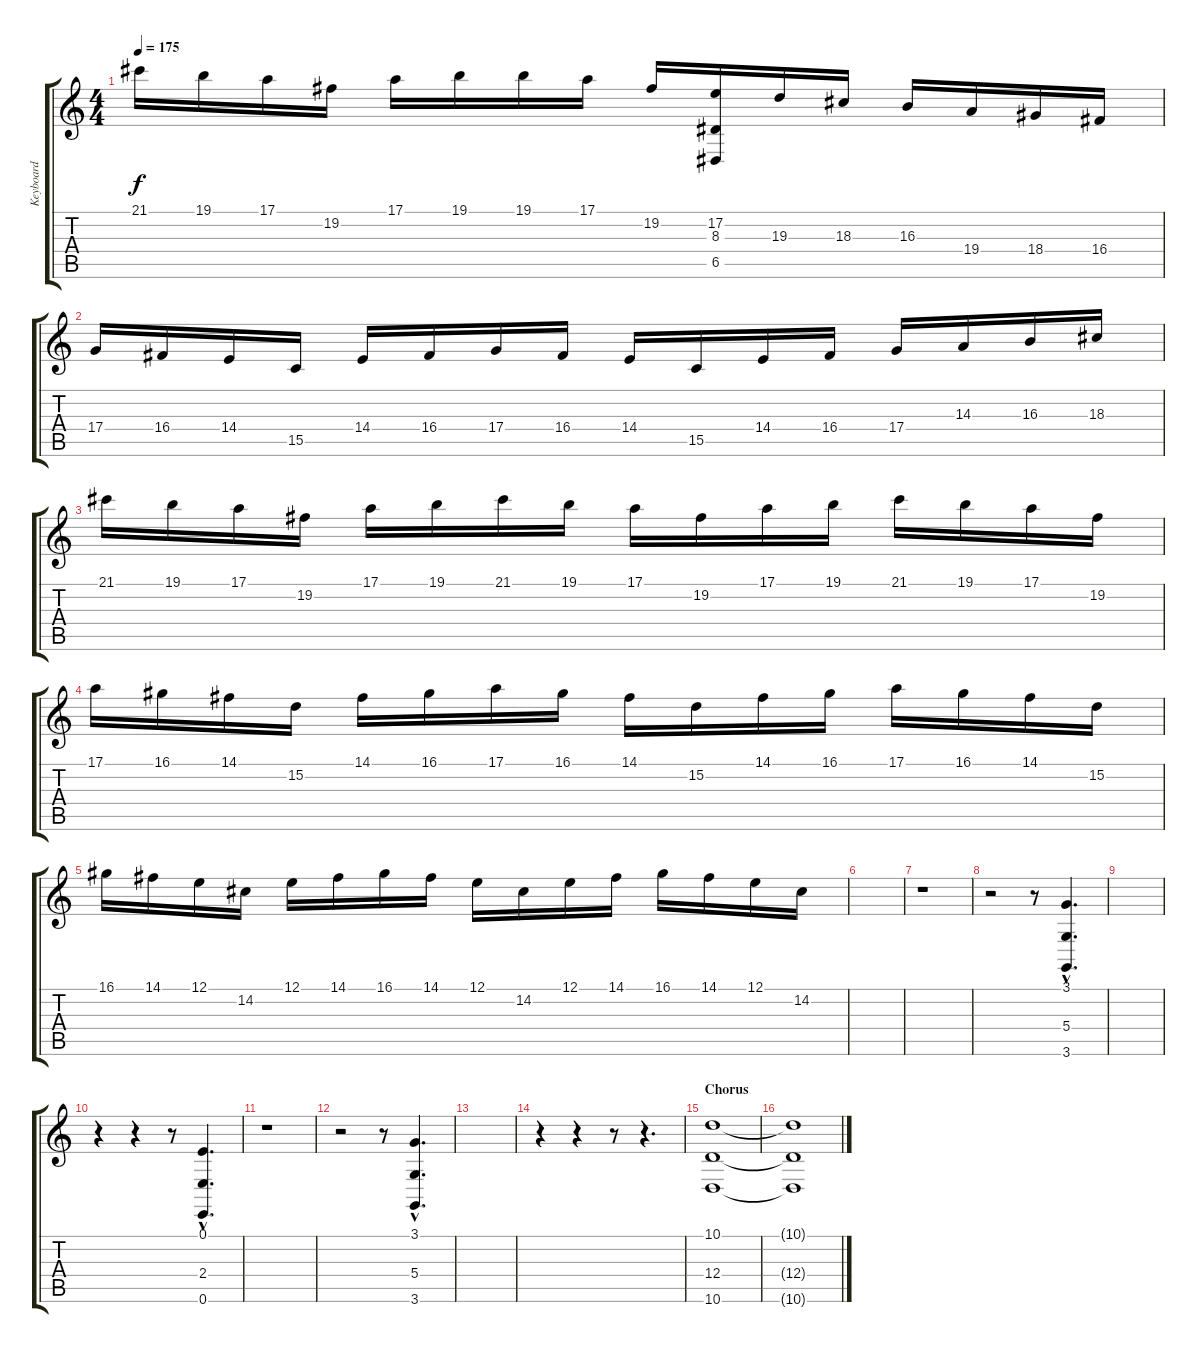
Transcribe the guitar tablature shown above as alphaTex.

\track ("Keyboard" "Keyboard") {instrument stringensemble1}
\staff {score tabs}
\tuning (E4 B3 G3 D3 A2 E2) {hide}
\ts (4 4)
\tempo 175
\clef g2
\ks c
21.1.16{dy f} 19.1.16 17.1.16 19.2.16 17.1.16 19.1.16 19.1.16 17.1.16 19.2.16 (17.2 8.3{t} 6.5{t}).16 19.3.16 18.3.16 16.3.16 19.4.16 18.4.16 16.4.16 |
17.4.16 16.4.16 14.4.16 15.5.16 14.4.16 16.4.16 17.4.16 16.4.16 14.4.16 15.5.16 14.4.16 16.4.16 17.4.16 14.3.16 16.3.16 18.3.16 |
21.1.16{instrument pad1newage} 19.1.16 17.1.16 19.2.16 17.1.16 19.1.16 21.1.16 19.1.16 17.1.16 19.2.16 17.1.16 19.1.16 21.1.16 19.1.16 17.1.16 19.2.16 |
17.1.16 16.1.16 14.1.16 15.2.16 14.1.16 16.1.16 17.1.16 16.1.16 14.1.16 15.2.16 14.1.16 16.1.16 17.1.16 16.1.16 14.1.16 15.2.16 |
16.1.16 14.1.16 12.1.16 14.2.16 12.1.16 14.1.16 16.1.16 14.1.16 12.1.16 14.2.16 12.1.16 14.1.16 16.1.16 14.1.16 12.1.16 14.2.16 |
|
r.1 |
r.2 r.8 (3.1{hac} 5.4{hac} 3.6{hac}).4{d} |
|
r.4 r.4 r.8 (0.1{hac} 2.4{hac} 0.6{hac}).4{d} |
r.1 |
r.2 r.8 (3.1{hac} 5.4{hac} 3.6{hac}).4{d} |
|
r.4 r.4 r.8 r.4{d} |
\section ("" "Chorus")
(10.1 12.4 10.6).1{volume 9} |
(10.1{t} 12.4{t} 10.6{t}).1
